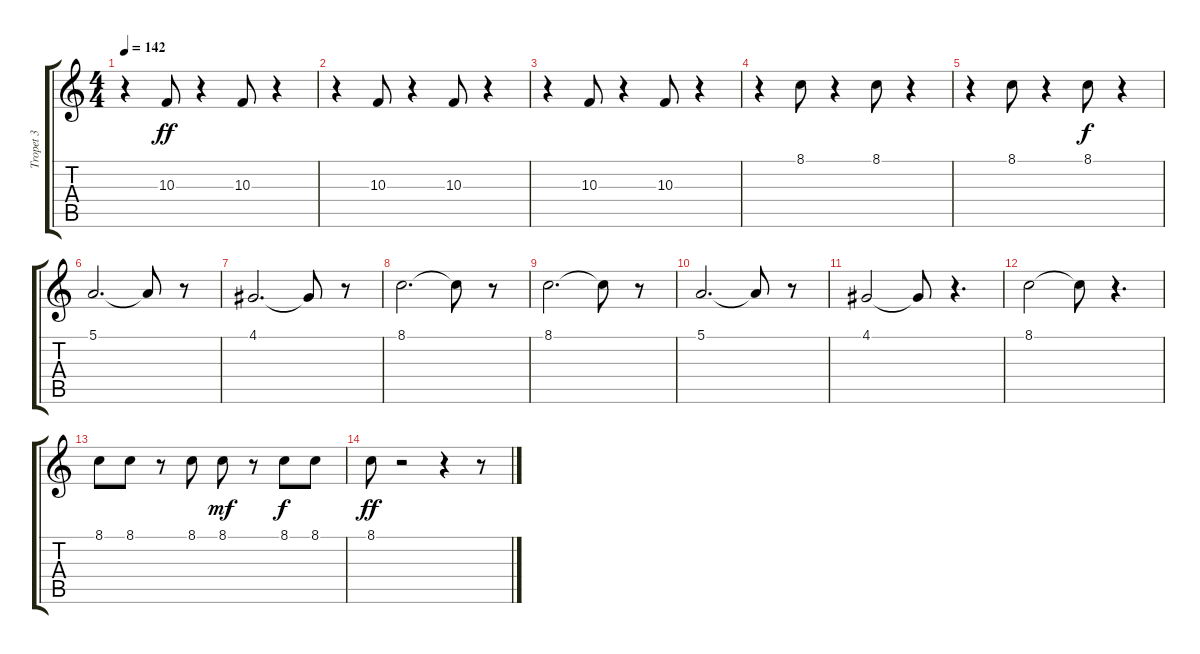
\track ("Tropet 3" "Tropet 3") {instrument tenorsax}
\staff {score tabs}
\tuning (E4 B3 G3 D3 A2 E2) {hide}
\ts (4 4)
\tempo 142
\clef g2
\ks c
r.4{dy ff} 10.3.8 r.4 10.3.8 r.4 |
r.4 10.3.8 r.4 10.3.8 r.4 |
r.4 10.3.8 r.4 10.3.8 r.4 |
r.4 8.1.8 r.4 8.1.8 r.4 |
r.4 8.1.8 r.4 8.1.8{dy f} r.4 |
5.1.2{d} 5.1{t}.8 r.8 |
4.1.2{d} 4.1{t}.8 r.8 |
8.1.2{d} 8.1{t}.8 r.8 |
8.1.2{d} 8.1{t}.8 r.8 |
5.1.2{d} 5.1{t}.8 r.8 |
4.1.2 4.1{t}.8 r.4{d} |
8.1.2 8.1{t}.8 r.4{d} |
8.1.8 8.1.8 r.8 8.1.8 8.1.8{dy mf} r.8 8.1.8{dy f} 8.1.8 |
8.1.8{dy ff} r.2 r.4 r.8
